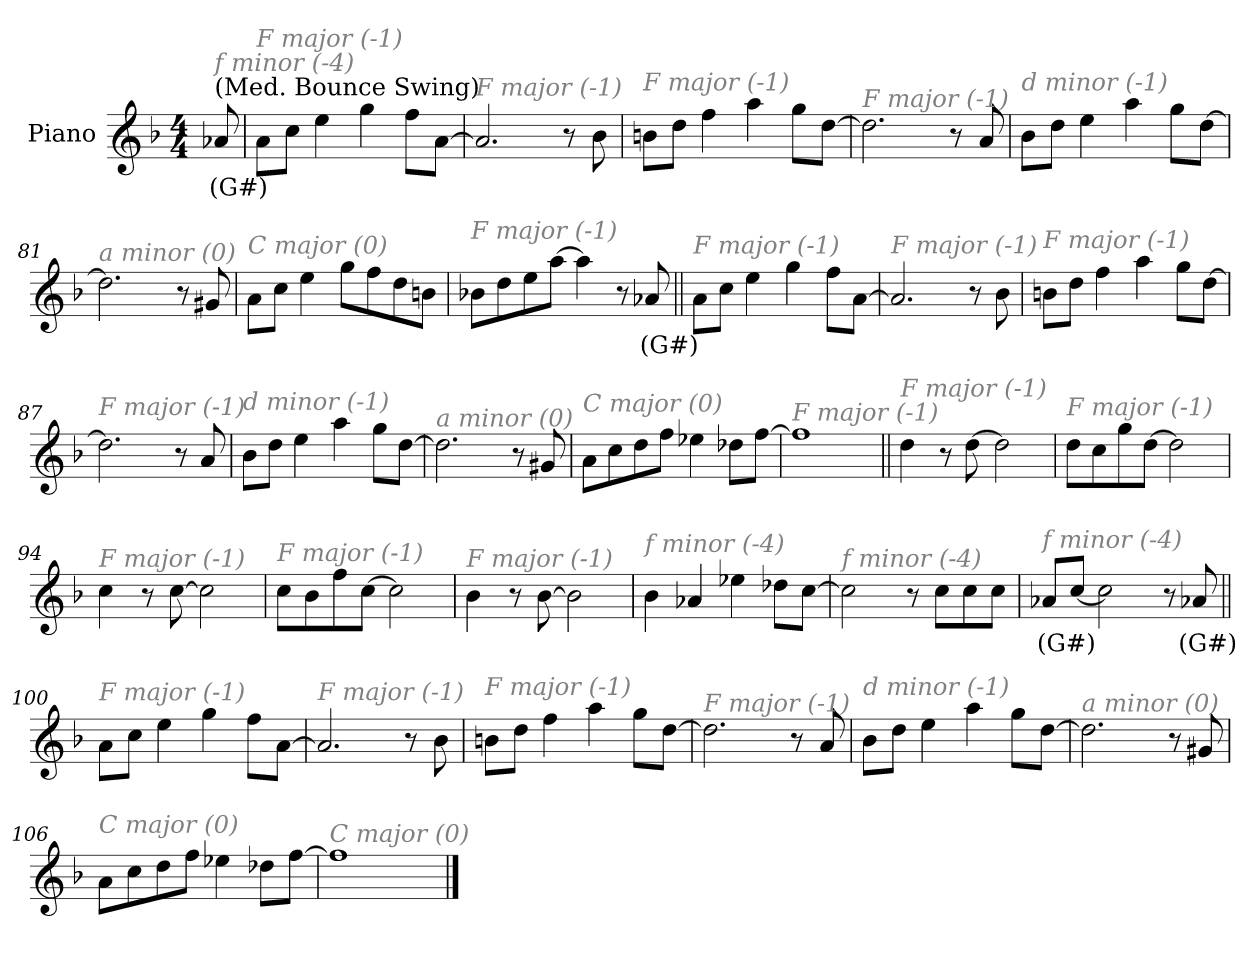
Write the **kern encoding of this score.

**kern	**text
*part1	*part1
*staff1	*staff1
*I"Piano	*
*I'Pno.	*
*clefG2	*
*k[b-]	*
*M4/4	*
*MM140	*
=1	=1
!LO:TX:a:t=(Med. Bounce Swing)	!
!LO:TX:i:color=#808080:t=f minor (-4)	!
8a-Xi/	(G#)
=76	=76
!LO:TX:i:color=#808080:t=F major (-1)	!
8a\L	.
8cc\J	.
4ee\	.
4gg\	.
8ff\L	.
[8a\J	.
=77	=77
!LO:TX:i:color=#808080:t=F major (-1)	!
2.a/]	.
8r	.
8b-\	.
=78	=78
!LO:TX:i:color=#808080:t=F major (-1)	!
8bn\L	.
8dd\J	.
4ff\	.
4aa\	.
8gg\L	.
[8dd\J	.
=79	=79
!LO:TX:i:color=#808080:t=F major (-1)	!
2.dd\]	.
8r	.
8a/	.
!!LO:LB:g=z
=80	=80
!LO:TX:i:color=#808080:t=d minor (-1)	!
8b-\L	.
8dd\J	.
4ee\	.
4aa\	.
8gg\L	.
[8dd\J	.
=81	=81
!LO:TX:i:color=#808080:t=a minor (0)	!
2.dd\]	.
8r	.
8g#X/	.
=82	=82
!LO:TX:i:color=#808080:t=C major (0)	!
8a\L	.
8cc\J	.
4ee\	.
8gg\L	.
8ff\	.
8dd\	.
8bn\J	.
=83	=83
!LO:TX:i:color=#808080:t=F major (-1)	!
8b-X\L	.
8dd\	.
8ee\	.
[8aa\J	.
4aa\]	.
8r	.
8a-Xi/	(G#)
!!LO:LB:g=z
=84||	=84||
!LO:TX:i:color=#808080:t=F major (-1)	!
8a\L	.
8cc\J	.
4ee\	.
4gg\	.
8ff\L	.
[8a\J	.
=85	=85
!LO:TX:i:color=#808080:t=F major (-1)	!
2.a/]	.
8r	.
8b-\	.
=86	=86
!LO:TX:i:color=#808080:t=F major (-1)	!
8bn\L	.
8dd\J	.
4ff\	.
4aa\	.
8gg\L	.
[8dd\J	.
=87	=87
!LO:TX:i:color=#808080:t=F major (-1)	!
2.dd\]	.
8r	.
8a/	.
!!LO:LB:g=z
=88	=88
!LO:TX:i:color=#808080:t=d minor (-1)	!
8b-\L	.
8dd\J	.
4ee\	.
4aa\	.
8gg\L	.
[8dd\J	.
=89	=89
!LO:TX:i:color=#808080:t=a minor (0)	!
2.dd\]	.
8r	.
8g#X/	.
=90	=90
!LO:TX:i:color=#808080:t=C major (0)	!
8a\L	.
8cc\	.
8dd\	.
8ff\J	.
4ee-X\	.
8dd-X\L	.
[8ff\J	.
=91	=91
!LO:TX:i:color=#808080:t=F major (-1)	!
1ff]	.
!!LO:LB:g=z
=92||	=92||
!LO:TX:i:color=#808080:t=F major (-1)	!
4dd\	.
8r	.
[8dd\	.
2dd\]	.
=93	=93
!LO:TX:i:color=#808080:t=F major (-1)	!
8dd\L	.
8cc\	.
8gg\	.
[8dd\J	.
2dd\]	.
=94	=94
!LO:TX:i:color=#808080:t=F major (-1)	!
4cc\	.
8r	.
[8cc\	.
2cc\]	.
=95	=95
!LO:TX:i:color=#808080:t=F major (-1)	!
8cc\L	.
8b-\	.
8ff\	.
[8cc\J	.
2cc\]	.
!!LO:LB:g=z
=96	=96
!LO:TX:i:color=#808080:t=F major (-1)	!
4b-\	.
8r	.
[8b-\	.
2b-\]	.
=97	=97
!LO:TX:i:color=#808080:t=f minor (-4)	!
4b-\	.
4a-X/	.
4ee-X\	.
8dd-X\L	.
[8cc\J	.
=98	=98
!LO:TX:i:color=#808080:t=f minor (-4)	!
2cc\]	.
8r	.
8cc\L	.
8cc\	.
8cc\J	.
=99	=99
!LO:TX:i:color=#808080:t=f minor (-4)	!
8a-Xi/L	(G#)
[8cc/J	.
2cc\]	.
8r	.
8a-Xi/	(G#)
!!LO:LB:g=z
=100||	=100||
!LO:TX:i:color=#808080:t=F major (-1)	!
8a\L	.
8cc\J	.
4ee\	.
4gg\	.
8ff\L	.
[8a\J	.
=101	=101
!LO:TX:i:color=#808080:t=F major (-1)	!
2.a/]	.
8r	.
8b-\	.
=102	=102
!LO:TX:i:color=#808080:t=F major (-1)	!
8bn\L	.
8dd\J	.
4ff\	.
4aa\	.
8gg\L	.
[8dd\J	.
=103	=103
!LO:TX:i:color=#808080:t=F major (-1)	!
2.dd\]	.
8r	.
8a/	.
!!LO:LB:g=z
=104	=104
!LO:TX:i:color=#808080:t=d minor (-1)	!
8b-\L	.
8dd\J	.
4ee\	.
4aa\	.
8gg\L	.
[8dd\J	.
=105	=105
!LO:TX:i:color=#808080:t=a minor (0)	!
2.dd\]	.
8r	.
8g#X/	.
=106	=106
!LO:TX:i:color=#808080:t=C major (0)	!
8a\L	.
8cc\	.
8dd\	.
8ff\J	.
4ee-X\	.
8dd-X\L	.
[8ff\J	.
=107	=107
!LO:TX:i:color=#808080:t=C major (0)	!
1ff]	.
==	==
*-	*-
